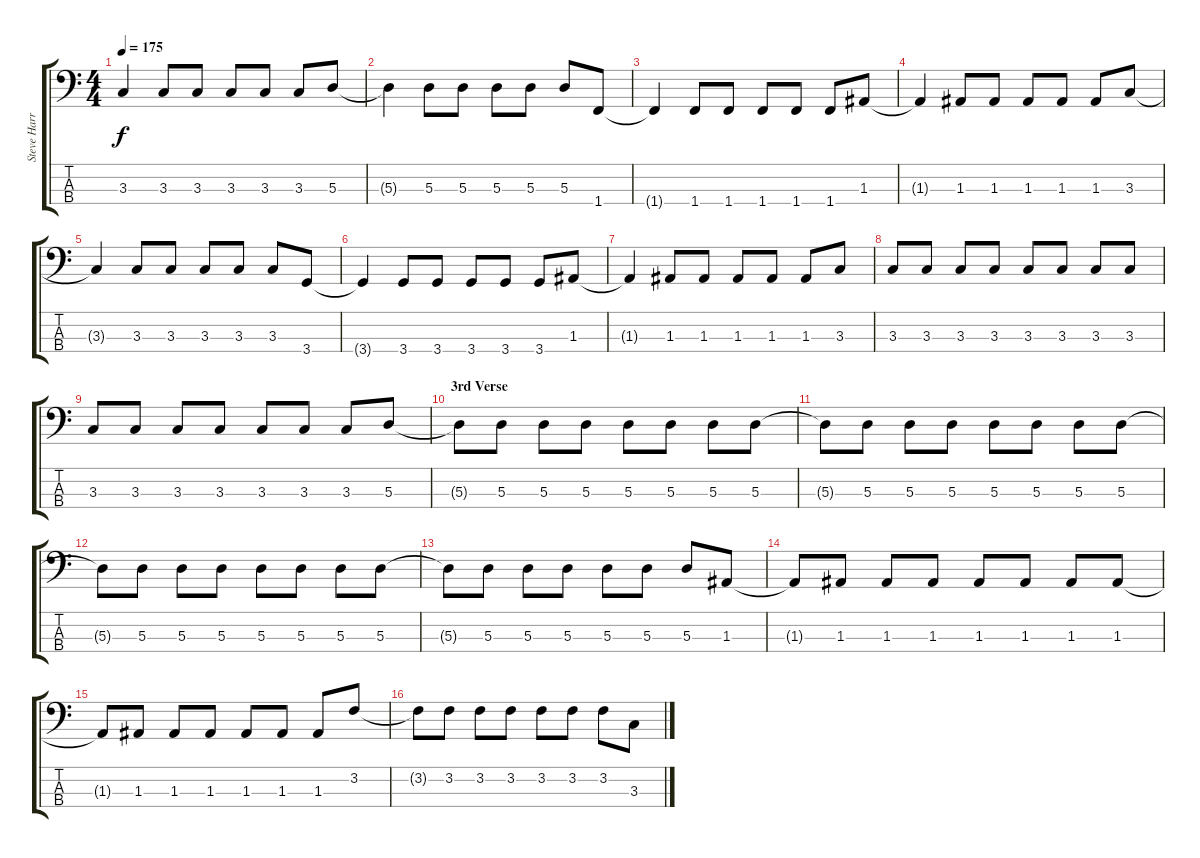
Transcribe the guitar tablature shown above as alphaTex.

\track ("Steve Harris" "Steve Harr") {instrument electricbassfinger}
\staff {score tabs}
\tuning (G2 D2 A1 E1) {hide}
\ts (4 4)
\tempo 175
\clef f4
\ks c
3.3{t}.4{dy f} 3.3.8 3.3.8 3.3.8 3.3.8 3.3.8 5.3.8 |
5.3{t}.4 5.3.8 5.3.8 5.3.8 5.3.8 5.3.8 1.4.8 |
1.4{t}.4 1.4.8 1.4.8 1.4.8 1.4.8 1.4.8 1.3.8 |
1.3{t}.4 1.3.8 1.3.8 1.3.8 1.3.8 1.3.8 3.3.8 |
3.3{t}.4 3.3.8 3.3.8 3.3.8 3.3.8 3.3.8 3.4.8 |
3.4{t}.4 3.4.8 3.4.8 3.4.8 3.4.8 3.4.8 1.3.8 |
1.3{t}.4 1.3.8 1.3.8 1.3.8 1.3.8 1.3.8 3.3.8 |
3.3.8 3.3.8 3.3.8 3.3.8 3.3.8 3.3.8 3.3.8 3.3.8 |
3.3.8 3.3.8 3.3.8 3.3.8 3.3.8 3.3.8 3.3.8 5.3.8 |
\section ("" "3rd Verse")
5.3{t}.8 5.3.8 5.3.8 5.3.8 5.3.8 5.3.8 5.3.8 5.3.8 |
5.3{t}.8 5.3.8 5.3.8 5.3.8 5.3.8 5.3.8 5.3.8 5.3.8 |
5.3{t}.8 5.3.8 5.3.8 5.3.8 5.3.8 5.3.8 5.3.8 5.3.8 |
5.3{t}.8 5.3.8 5.3.8 5.3.8 5.3.8 5.3.8 5.3.8 1.3.8 |
1.3{t}.8 1.3.8 1.3.8 1.3.8 1.3.8 1.3.8 1.3.8 1.3.8 |
1.3{t}.8 1.3.8 1.3.8 1.3.8 1.3.8 1.3.8 1.3.8 3.2.8 |
3.2{t}.8 3.2.8 3.2.8 3.2.8 3.2.8 3.2.8 3.2.8 3.3.8
